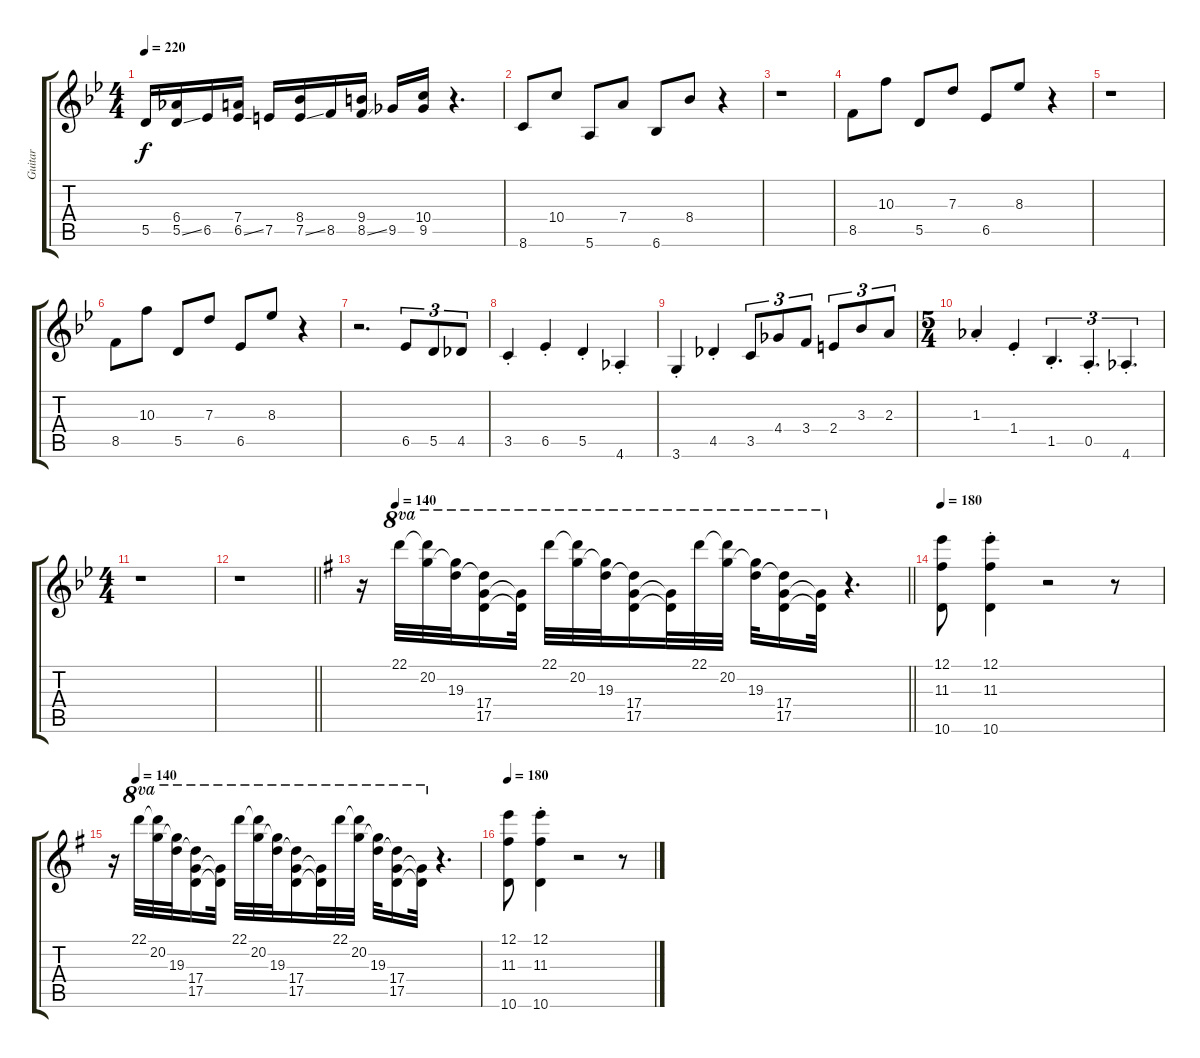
\track ("Guitar" "Guitar") {instrument overdrivenguitar}
\staff {score tabs}
\tuning (E4 B3 G3 D3 A2 E2) {hide}
\ts (4 4)
\tempo 220
\clef g2
\ks bb
5.5.16{dy f} (6.4 5.5{ss}).16 6.5.16 (7.4 6.5{ss}).16 7.5.16 (8.4 7.5{ss}).16 8.5.16 (9.4 8.5{ss}).16 9.5.16 (10.4 9.5).16 r.4{d} |
8.6.8 10.4.8 5.6.8 7.4.8 6.6.8 8.4.8 r.4 |
r.1 |
8.5.8 10.3.8 5.5.8 7.3.8 6.5.8 8.3.8 r.4 |
r.1 |
8.5.8 10.3.8 5.5.8 7.3.8 6.5.8 8.3.8 r.4 |
r.2{d} 6.5.8{tu (3 2)} 5.5.8{tu (3 2)} 4.5.8{tu (3 2)} |
3.5{st}.4 6.5{st}.4 5.5{st}.4 4.6{st}.4 |
3.6{st}.4 4.5{st}.4 3.5.8{tu (3 2)} 4.4.8{tu (3 2)} 3.4.8{tu (3 2)} 2.4.8{tu (3 2)} 3.3.8{tu (3 2)} 2.3.8{tu (3 2)} |
\ts (5 4)
1.3{st}.4 1.4{st}.4 1.5{st}.4{d tu (3 2)} 0.5{st}.4{d tu (3 2)} 4.6{st}.4{d tu (3 2)} |
\ts (4 4)
r.1 |
\barLineRight lightlight
r.1 |
\tempo (140 0.0625)
\barLineRight lightlight
\ks g
r.16 22.1.32{ot 8va} (22.1{t} 20.2).32{ot 8va} (20.2{t} 19.3).32{ot 8va} (19.3{t} 17.4 17.5).16{ot 8va} (17.4{t} 17.5{t}).32{ot 8va} 22.1.32{ot 8va} (22.1{t} 20.2).32{ot 8va} (20.2{t} 19.3).32{ot 8va} (19.3{t} 17.4 17.5).16{ot 8va} (17.4{t} 17.5{t}).32{ot 8va} 22.1.32{ot 8va} (22.1{t} 20.2).32{ot 8va} (20.2{t} 19.3).32{ot 8va} (19.3{t} 17.4 17.5).16{ot 8va} (17.4{t} 17.5{t}).32{ot 8va} r.4{d} |
\tempo 180
(12.1 11.3 10.6).8 (12.1{st} 11.3{st} 10.6{st}).4 r.2 r.8 |
\tempo (140 0.0625)
r.16 22.1.32{ot 8va} (22.1{t} 20.2).32{ot 8va} (20.2{t} 19.3).32{ot 8va} (19.3{t} 17.4 17.5).16{ot 8va} (17.4{t} 17.5{t}).32{ot 8va} 22.1.32{ot 8va} (22.1{t} 20.2).32{ot 8va} (20.2{t} 19.3).32{ot 8va} (19.3{t} 17.4 17.5).16{ot 8va} (17.4{t} 17.5{t}).32{ot 8va} 22.1.32{ot 8va} (22.1{t} 20.2).32{ot 8va} (20.2{t} 19.3).32{ot 8va} (19.3{t} 17.4 17.5).16{ot 8va} (17.4{t} 17.5{t}).32{ot 8va} r.4{d} |
\tempo 180
(12.1 11.3 10.6).8 (12.1{st} 11.3{st} 10.6{st}).4 r.2 r.8
